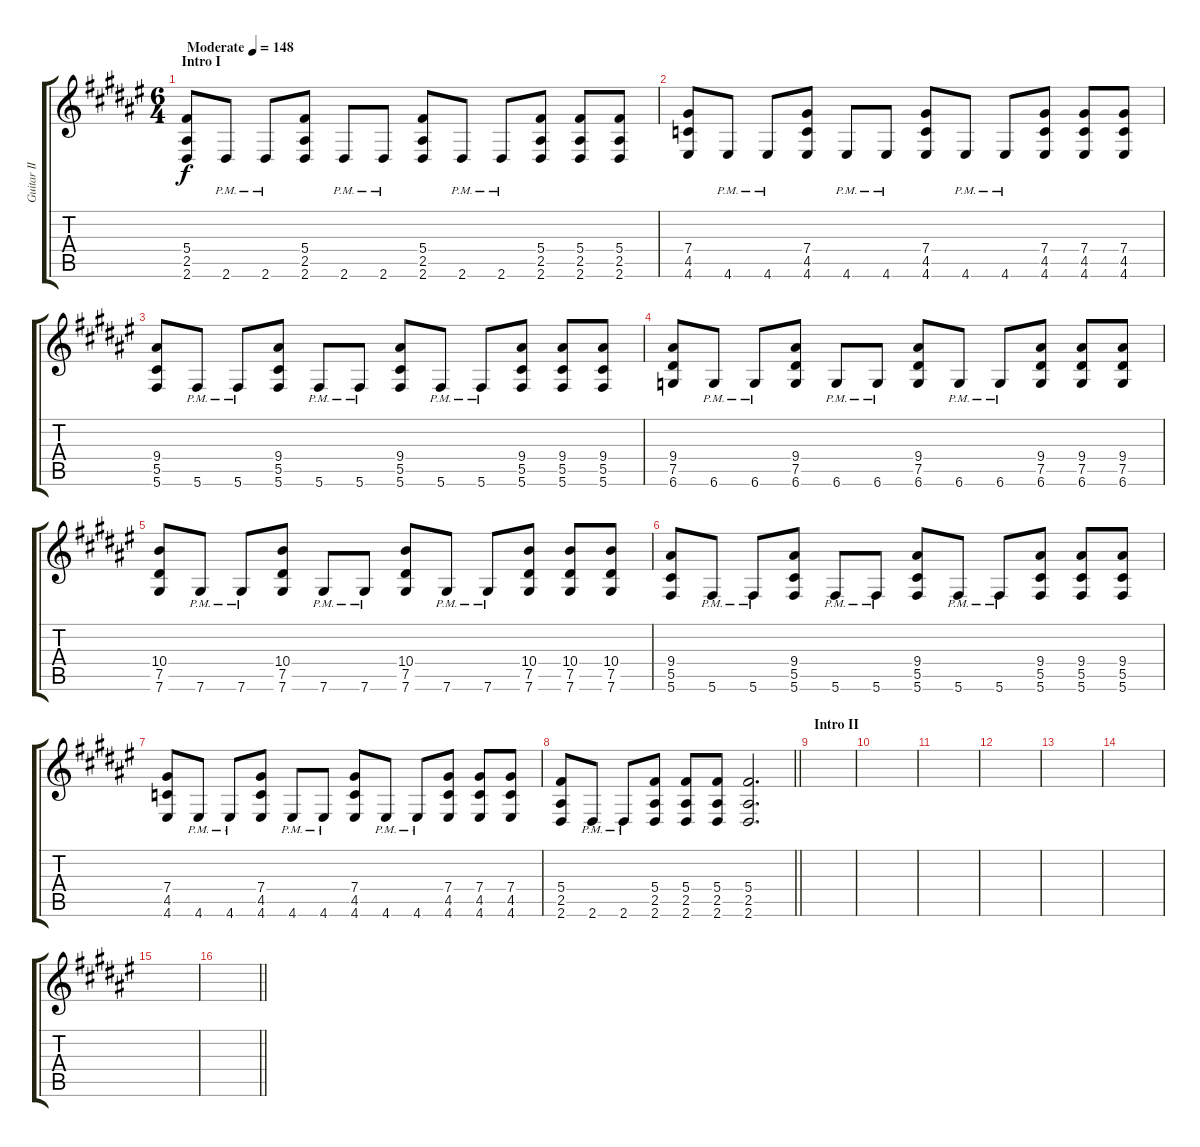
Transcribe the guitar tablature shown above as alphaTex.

\track ("Guitar II Teru" "Guitar II ") {instrument distortionguitar}
\staff {score tabs}
\tuning (Eb4 Bb3 Gb3 Db3 Ab2 Db2) {hide}
\ts (6 4)
\section ("" "Intro I")
\tempo (148 "Moderate")
\clef g2
\ks d#minor
(5.4 2.5 2.6).8{dy f instrument distortionguitar} 2.6{pm}.8 2.6{pm}.8 (5.4 2.5 2.6).8 2.6{pm}.8 2.6{pm}.8 (5.4 2.5 2.6).8 2.6{pm}.8 2.6{pm}.8 (5.4 2.5 2.6).8 (5.4 2.5 2.6).8 (5.4 2.5 2.6).8 |
(7.4 4.5 4.6).8 4.6{pm}.8 4.6{pm}.8 (7.4 4.5 4.6).8 4.6{pm}.8 4.6{pm}.8 (7.4 4.5 4.6).8 4.6{pm}.8 4.6{pm}.8 (7.4 4.5 4.6).8 (7.4 4.5 4.6).8 (7.4 4.5 4.6).8 |
(9.4 5.5 5.6).8 5.6{pm}.8 5.6{pm}.8 (9.4 5.5 5.6).8 5.6{pm}.8 5.6{pm}.8 (9.4 5.5 5.6).8 5.6{pm}.8 5.6{pm}.8 (9.4 5.5 5.6).8 (9.4 5.5 5.6).8 (9.4 5.5 5.6).8 |
(9.4 7.5 6.6).8 6.6{pm}.8 6.6{pm}.8 (9.4 7.5 6.6).8 6.6{pm}.8 6.6{pm}.8 (9.4 7.5 6.6).8 6.6{pm}.8 6.6{pm}.8 (9.4 7.5 6.6).8 (9.4 7.5 6.6).8 (9.4 7.5 6.6).8 |
(10.4 7.5 7.6).8 7.6{pm}.8 7.6{pm}.8 (10.4 7.5 7.6).8 7.6{pm}.8 7.6{pm}.8 (10.4 7.5 7.6).8 7.6{pm}.8 7.6{pm}.8 (10.4 7.5 7.6).8 (10.4 7.5 7.6).8 (10.4 7.5 7.6).8 |
(9.4 5.5 5.6).8 5.6{pm}.8 5.6{pm}.8 (9.4 5.5 5.6).8 5.6{pm}.8 5.6{pm}.8 (9.4 5.5 5.6).8 5.6{pm}.8 5.6{pm}.8 (9.4 5.5 5.6).8 (9.4 5.5 5.6).8 (9.4 5.5 5.6).8 |
(7.4 4.5 4.6).8 4.6{pm}.8 4.6{pm}.8 (7.4 4.5 4.6).8 4.6{pm}.8 4.6{pm}.8 (7.4 4.5 4.6).8 4.6{pm}.8 4.6{pm}.8 (7.4 4.5 4.6).8 (7.4 4.5 4.6).8 (7.4 4.5 4.6).8 |
\barLineRight lightlight
(5.4 2.5 2.6).8 2.6{pm}.8 2.6{pm}.8 (5.4 2.5 2.6).8 (5.4 2.5 2.6).8 (5.4 2.5 2.6).8 (5.4 2.5 2.6).2{d} |
\section ("" "Intro II")
|
|
|
|
|
|
|
\barLineRight lightlight
